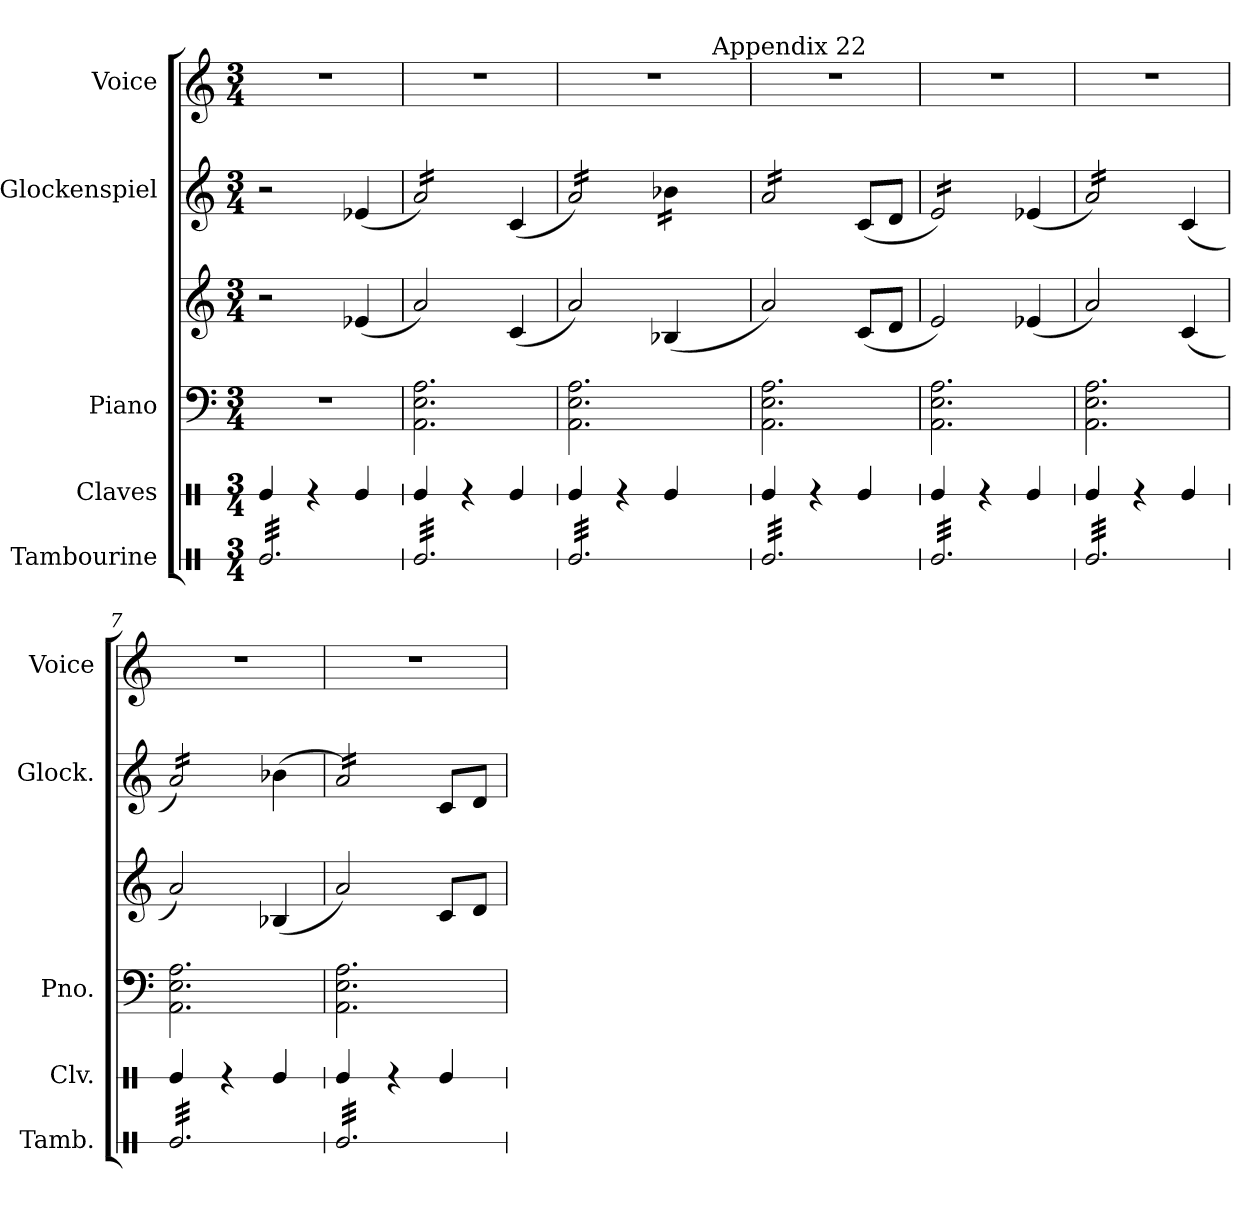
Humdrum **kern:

**kern	**kern	**kern	**kern	**kern	**kern
*part5	*part4	*part3	*part3	*part2	*part1
*staff6	*staff5	*staff4	*staff3	*staff2	*staff1
*I"Tambourine	*I"Claves	*I"Piano	*	*I"Glockenspiel	*I"Voice
*I'Tamb.	*I'Clv.	*I'Pno.	*	*I'Glock.	*I'Voice
!!LO:PB:g=z
*stria1	*stria1	*	*	*	*
*clefX	*clefX	*clefF4	*clefG2	*clefG2	*clefG2
*	*	*	*	*ITrd-14c-24	*
*k[]	*k[]	*k[]	*k[]	*k[]	*k[]
*C:	*C:	*C:	*C:	*C:	*C:
*M3/4	*M3/4	*M3/4	*M3/4	*M3/4	*M3/4
*MM104	*MM104	*MM104	*MM104	*MM104	*MM104
=1	=1	=1	=1	=1	=1
!	!	!LO:N:vis=1	!	!	!LO:N:vis=1
*tremolo	*	*	*	*	*
(32Rei/LLL	4Rei/	2.r	2r	2r	2.r
(32Rei/	.	.	.	.	.
(32Rei/	.	.	.	.	.
(32Rei/	.	.	.	.	.
(32Rei/	.	.	.	.	.
(32Rei/	.	.	.	.	.
(32Rei/	.	.	.	.	.
(32Rei/	.	.	.	.	.
(32Rei/	4r	.	.	.	.
(32Rei/	.	.	.	.	.
(32Rei/	.	.	.	.	.
(32Rei/	.	.	.	.	.
(32Rei/	.	.	.	.	.
(32Rei/	.	.	.	.	.
(32Rei/	.	.	.	.	.
(32Rei/	.	.	.	.	.
(32Rei/	4Rei/	.	(4e-Xi/	(4eee-Xi/	.
(32Rei/	.	.	.	.	.
(32Rei/	.	.	.	.	.
(32Rei/	.	.	.	.	.
(32Rei/	.	.	.	.	.
(32Rei/	.	.	.	.	.
(32Rei/	.	.	.	.	.
(32Rei/JJJ	.	.	.	.	.
=2	=2	=2	=2	=2	=2
!	!	!	!	!	!LO:N:vis=1
*	*	*	*	*tremolo	*
32Rei/)LLL	4Rei/	2.AAi\ 2.Ei 2.Ai	2ai/)	16aaai/)LL	2.r
32Rei/)	.	.	.	.	.
32Rei/)	.	.	.	16aaai/)	.
32Rei/)	.	.	.	.	.
32Rei/)	.	.	.	16aaai/)	.
32Rei/)	.	.	.	.	.
32Rei/)	.	.	.	16aaai/)	.
32Rei/)	.	.	.	.	.
32Rei/)	4r	.	.	16aaai/)	.
32Rei/)	.	.	.	.	.
32Rei/)	.	.	.	16aaai/)	.
32Rei/)	.	.	.	.	.
32Rei/)	.	.	.	16aaai/)	.
32Rei/)	.	.	.	.	.
32Rei/)	.	.	.	16aaai/)JJ	.
*	*	*	*	*Xtremolo	*
32Rei/)	.	.	.	.	.
32Rei/)	4Rei/	.	(4ci/	(4ccci/	.
32Rei/)	.	.	.	.	.
32Rei/)	.	.	.	.	.
32Rei/)	.	.	.	.	.
32Rei/)	.	.	.	.	.
32Rei/)	.	.	.	.	.
32Rei/)	.	.	.	.	.
32Rei/)JJJ	.	.	.	.	.
=3	=3	=3	=3	=3	=3
!	!	!	!	!	!LO:N:vis=1
*	*	*	*	*	*^
*	*	*	*	*tremolo	*	*
(32Rei/LLL	4Rei/	2.AAi\ 2.Ei 2.Ai	2ai/)	16aaai/)LL	2.r	2ryy
(32Rei/	.	.	.	.	.	.
(32Rei/	.	.	.	16aaai/)	.	.
(32Rei/	.	.	.	.	.	.
(32Rei/	.	.	.	16aaai/)	.	.
(32Rei/	.	.	.	.	.	.
(32Rei/	.	.	.	16aaai/)	.	.
(32Rei/	.	.	.	.	.	.
(32Rei/	4r	.	.	16aaai/)	.	.
(32Rei/	.	.	.	.	.	.
(32Rei/	.	.	.	16aaai/)	.	.
(32Rei/	.	.	.	.	.	.
(32Rei/	.	.	.	16aaai/)	.	.
(32Rei/	.	.	.	.	.	.
(32Rei/	.	.	.	16aaai/)JJ	.	.
(32Rei/	.	.	.	.	.	.
(32Rei/	4Rei/	.	(4B-Xi/	(16bbb-Xi\LL	.	16ryy
(32Rei/	.	.	.	.	.	.
(32Rei/	.	.	.	(16bbb-Xi\	.	32ryy
(32Rei/	.	.	.	.	.	64ryy
.	.	.	.	.	.	256.ryy
!	!	!	!	!	!	!LO:TX:a:t=Appendix 22
.	.	.	.	.	.	8ryy
(32Rei/	.	.	.	(16bbb-Xi\	.	.
(32Rei/	.	.	.	.	.	.
(32Rei/	.	.	.	(16bbb-Xi\JJ	.	.
(32Rei/JJJ	.	.	.	.	.	.
.	.	.	.	.	.	128ryy
.	.	.	.	.	.	512ryy
=4	=4	=4	=4	=4	=4	=4
!	!	!	!	!	!LO:N:vis=1	!
*	*	*	*	*	*v	*v
32Rei/)LLL	4Rei/	2.AAi\ 2.Ei 2.Ai	2ai/)	16aaai/)LL	2.r
32Rei/)	.	.	.	.	.
32Rei/)	.	.	.	16aaai/)	.
32Rei/)	.	.	.	.	.
32Rei/)	.	.	.	16aaai/)	.
32Rei/)	.	.	.	.	.
32Rei/)	.	.	.	16aaai/)	.
32Rei/)	.	.	.	.	.
32Rei/)	4r	.	.	16aaai/)	.
32Rei/)	.	.	.	.	.
32Rei/)	.	.	.	16aaai/)	.
32Rei/)	.	.	.	.	.
32Rei/)	.	.	.	16aaai/)	.
32Rei/)	.	.	.	.	.
32Rei/)	.	.	.	16aaai/)JJ	.
*	*	*	*	*Xtremolo	*
32Rei/)	.	.	.	.	.
32Rei/)	4Rei/	.	(8ci/L	(8ccci/L	.
32Rei/)	.	.	.	.	.
32Rei/)	.	.	.	.	.
32Rei/)	.	.	.	.	.
32Rei/)	.	.	8di/J	8dddi/J	.
32Rei/)	.	.	.	.	.
32Rei/)	.	.	.	.	.
32Rei/)JJJ	.	.	.	.	.
=5	=5	=5	=5	=5	=5
!	!	!	!	!	!LO:N:vis=1
*	*	*	*	*tremolo	*
(32Rei/LLL	4Rei/	2.AAi\ 2.Ei 2.Ai	2ei/)	16eeei/)LL	2.r
(32Rei/	.	.	.	.	.
(32Rei/	.	.	.	16eeei/)	.
(32Rei/	.	.	.	.	.
(32Rei/	.	.	.	16eeei/)	.
(32Rei/	.	.	.	.	.
(32Rei/	.	.	.	16eeei/)	.
(32Rei/	.	.	.	.	.
(32Rei/	4r	.	.	16eeei/)	.
(32Rei/	.	.	.	.	.
(32Rei/	.	.	.	16eeei/)	.
(32Rei/	.	.	.	.	.
(32Rei/	.	.	.	16eeei/)	.
(32Rei/	.	.	.	.	.
(32Rei/	.	.	.	16eeei/)JJ	.
*	*	*	*	*Xtremolo	*
(32Rei/	.	.	.	.	.
(32Rei/	4Rei/	.	(4e-Xi/	(4eee-Xi/	.
(32Rei/	.	.	.	.	.
(32Rei/	.	.	.	.	.
(32Rei/	.	.	.	.	.
(32Rei/	.	.	.	.	.
(32Rei/	.	.	.	.	.
(32Rei/	.	.	.	.	.
(32Rei/JJJ	.	.	.	.	.
=6	=6	=6	=6	=6	=6
!	!	!	!	!	!LO:N:vis=1
*	*	*	*	*tremolo	*
32Rei/)LLL	4Rei/	2.AAi\ 2.Ei 2.Ai	2ai/)	16aaai/)LL	2.r
32Rei/)	.	.	.	.	.
32Rei/)	.	.	.	16aaai/)	.
32Rei/)	.	.	.	.	.
32Rei/)	.	.	.	16aaai/)	.
32Rei/)	.	.	.	.	.
32Rei/)	.	.	.	16aaai/)	.
32Rei/)	.	.	.	.	.
32Rei/)	4r	.	.	16aaai/)	.
32Rei/)	.	.	.	.	.
32Rei/)	.	.	.	16aaai/)	.
32Rei/)	.	.	.	.	.
32Rei/)	.	.	.	16aaai/)	.
32Rei/)	.	.	.	.	.
32Rei/)	.	.	.	16aaai/)JJ	.
*	*	*	*	*Xtremolo	*
32Rei/)	.	.	.	.	.
32Rei/)	4Rei/	.	(4ci/	(4ccci/	.
32Rei/)	.	.	.	.	.
32Rei/)	.	.	.	.	.
32Rei/)	.	.	.	.	.
32Rei/)	.	.	.	.	.
32Rei/)	.	.	.	.	.
32Rei/)	.	.	.	.	.
32Rei/)JJJ	.	.	.	.	.
=7	=7	=7	=7	=7	=7
!	!	!	!	!	!LO:N:vis=1
*	*	*	*	*tremolo	*
(32Rei/LLL	4Rei/	2.AAi\ 2.Ei 2.Ai	2ai/)	16aaai/)LL	2.r
(32Rei/	.	.	.	.	.
(32Rei/	.	.	.	16aaai/)	.
(32Rei/	.	.	.	.	.
(32Rei/	.	.	.	16aaai/)	.
(32Rei/	.	.	.	.	.
(32Rei/	.	.	.	16aaai/)	.
(32Rei/	.	.	.	.	.
(32Rei/	4r	.	.	16aaai/)	.
(32Rei/	.	.	.	.	.
(32Rei/	.	.	.	16aaai/)	.
(32Rei/	.	.	.	.	.
(32Rei/	.	.	.	16aaai/)	.
(32Rei/	.	.	.	.	.
(32Rei/	.	.	.	16aaai/)JJ	.
*	*	*	*	*Xtremolo	*
(32Rei/	.	.	.	.	.
(32Rei/	4Rei/	.	(4B-Xi/	(4bbb-Xi\	.
(32Rei/	.	.	.	.	.
(32Rei/	.	.	.	.	.
(32Rei/	.	.	.	.	.
(32Rei/	.	.	.	.	.
(32Rei/	.	.	.	.	.
(32Rei/	.	.	.	.	.
(32Rei/JJJ	.	.	.	.	.
=8	=8	=8	=8	=8	=8
!	!	!	!	!	!LO:N:vis=1
*	*	*	*	*tremolo	*
32Rei/)LLL	4Rei/	2.AAi\ 2.Ei 2.Ai	2ai/)	16aaai/)LL	2.r
32Rei/)	.	.	.	.	.
32Rei/)	.	.	.	16aaai/)	.
32Rei/)	.	.	.	.	.
32Rei/)	.	.	.	16aaai/)	.
32Rei/)	.	.	.	.	.
32Rei/)	.	.	.	16aaai/)	.
32Rei/)	.	.	.	.	.
32Rei/)	4r	.	.	16aaai/)	.
32Rei/)	.	.	.	.	.
32Rei/)	.	.	.	16aaai/)	.
32Rei/)	.	.	.	.	.
32Rei/)	.	.	.	16aaai/)	.
32Rei/)	.	.	.	.	.
32Rei/)	.	.	.	16aaai/)JJ	.
*	*	*	*	*Xtremolo	*
32Rei/)	.	.	.	.	.
32Rei/)	4Rei/	.	8ci/L	8ccci/L	.
32Rei/)	.	.	.	.	.
32Rei/)	.	.	.	.	.
32Rei/)	.	.	.	.	.
32Rei/)	.	.	8di/J	8dddi/J	.
32Rei/)	.	.	.	.	.
32Rei/)	.	.	.	.	.
32Rei/)JJJ	.	.	.	.	.
*Xtremolo	*	*	*	*	*
=	=	=	=	=	=
*-	*-	*-	*-	*-	*-
